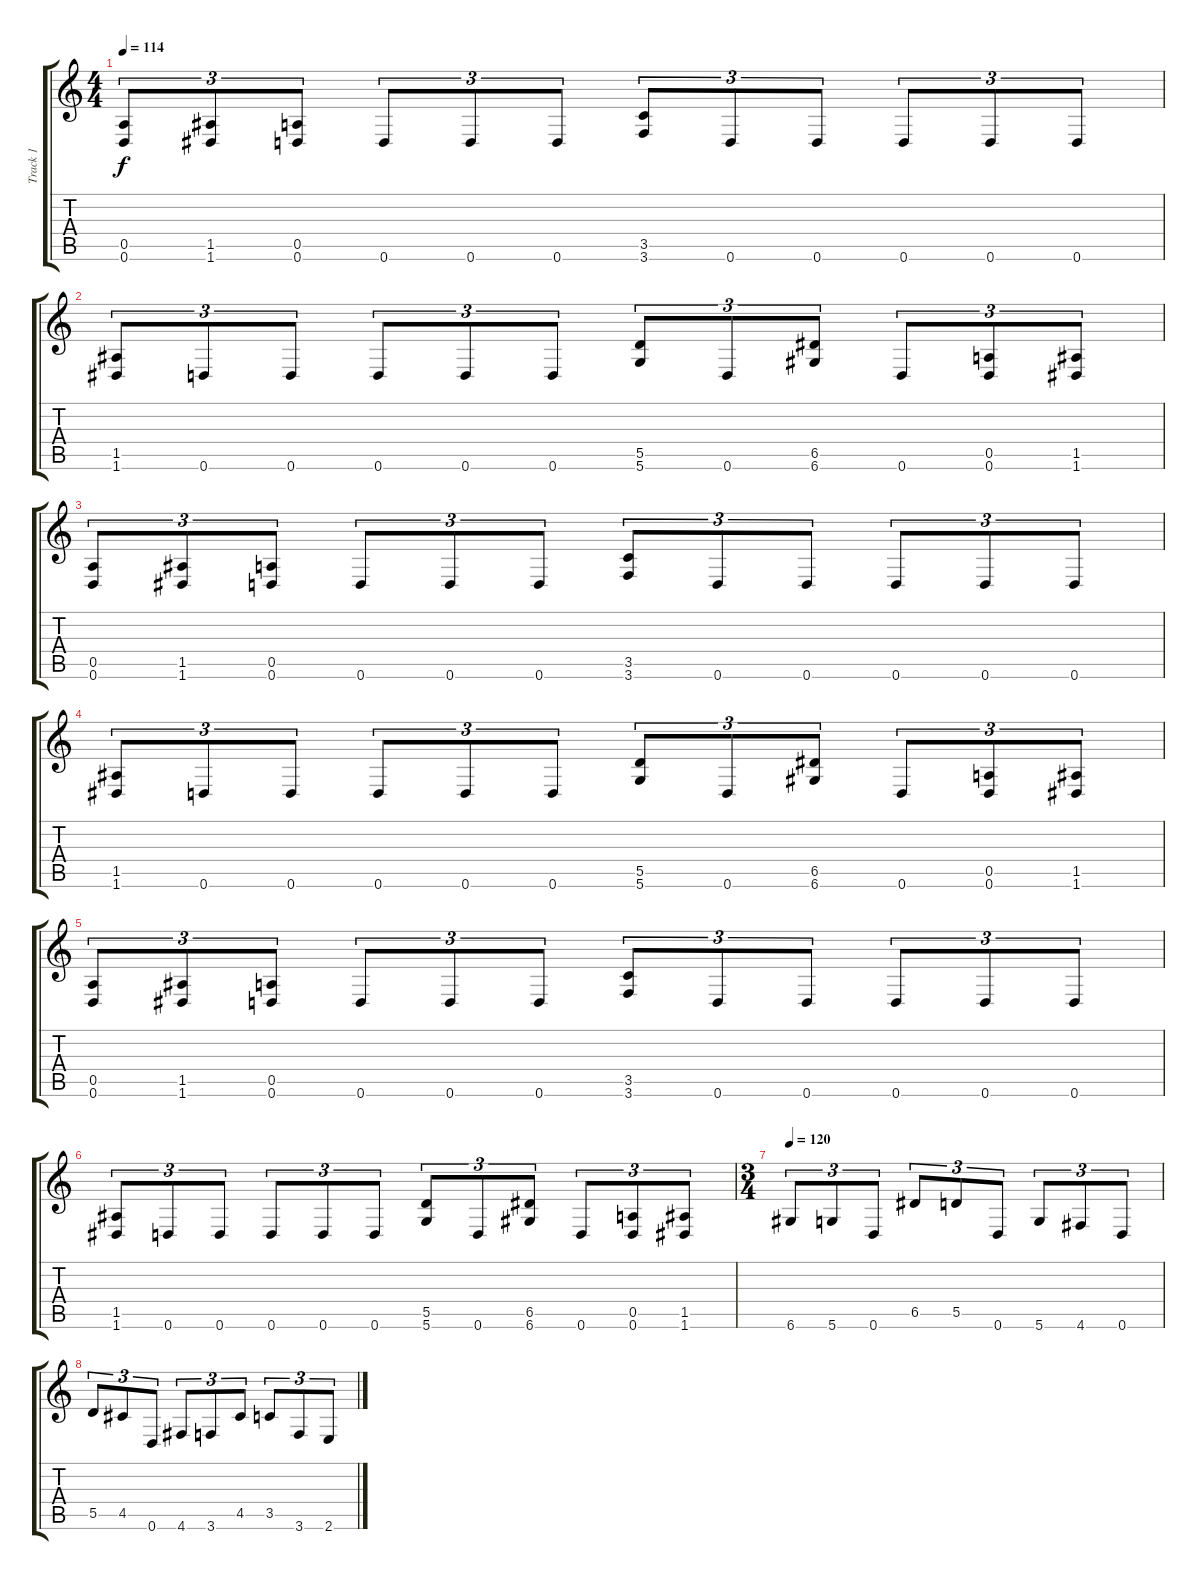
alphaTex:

\track ("Track 1" "Track 1") {instrument distortionguitar}
\staff {score tabs}
\tuning (D4 B3 G3 D3 A2 D2) {hide}
\ts (4 4)
\tempo 114
\clef g2
\ks c
(0.5 0.6).8{tu (3 2) dy f} (1.5 1.6).8{tu (3 2)} (0.5 0.6).8{tu (3 2)} 0.6.8{tu (3 2)} 0.6.8{tu (3 2)} 0.6.8{tu (3 2)} (3.5 3.6).8{tu (3 2)} 0.6.8{tu (3 2)} 0.6.8{tu (3 2)} 0.6.8{tu (3 2)} 0.6.8{tu (3 2)} 0.6.8{tu (3 2)} |
(1.5 1.6).8{tu (3 2)} 0.6.8{tu (3 2)} 0.6.8{tu (3 2)} 0.6.8{tu (3 2)} 0.6.8{tu (3 2)} 0.6.8{tu (3 2)} (5.5 5.6).8{tu (3 2)} 0.6.8{tu (3 2)} (6.5 6.6).8{tu (3 2)} 0.6.8{tu (3 2)} (0.5 0.6).8{tu (3 2)} (1.5 1.6).8{tu (3 2)} |
(0.5 0.6).8{tu (3 2)} (1.5 1.6).8{tu (3 2)} (0.5 0.6).8{tu (3 2)} 0.6.8{tu (3 2)} 0.6.8{tu (3 2)} 0.6.8{tu (3 2)} (3.5 3.6).8{tu (3 2)} 0.6.8{tu (3 2)} 0.6.8{tu (3 2)} 0.6.8{tu (3 2)} 0.6.8{tu (3 2)} 0.6.8{tu (3 2)} |
(1.5 1.6).8{tu (3 2)} 0.6.8{tu (3 2)} 0.6.8{tu (3 2)} 0.6.8{tu (3 2)} 0.6.8{tu (3 2)} 0.6.8{tu (3 2)} (5.5 5.6).8{tu (3 2)} 0.6.8{tu (3 2)} (6.5 6.6).8{tu (3 2)} 0.6.8{tu (3 2)} (0.5 0.6).8{tu (3 2)} (1.5 1.6).8{tu (3 2)} |
(0.5 0.6).8{tu (3 2)} (1.5 1.6).8{tu (3 2)} (0.5 0.6).8{tu (3 2)} 0.6.8{tu (3 2)} 0.6.8{tu (3 2)} 0.6.8{tu (3 2)} (3.5 3.6).8{tu (3 2)} 0.6.8{tu (3 2)} 0.6.8{tu (3 2)} 0.6.8{tu (3 2)} 0.6.8{tu (3 2)} 0.6.8{tu (3 2)} |
(1.5 1.6).8{tu (3 2)} 0.6.8{tu (3 2)} 0.6.8{tu (3 2)} 0.6.8{tu (3 2)} 0.6.8{tu (3 2)} 0.6.8{tu (3 2)} (5.5 5.6).8{tu (3 2)} 0.6.8{tu (3 2)} (6.5 6.6).8{tu (3 2)} 0.6.8{tu (3 2)} (0.5 0.6).8{tu (3 2)} (1.5 1.6).8{tu (3 2)} |
\ts (3 4)
\tempo 120
6.6.8{tu (3 2)} 5.6.8{tu (3 2)} 0.6.8{tu (3 2)} 6.5.8{tu (3 2)} 5.5.8{tu (3 2)} 0.6.8{tu (3 2)} 5.6.8{tu (3 2)} 4.6.8{tu (3 2)} 0.6.8{tu (3 2)} |
5.5.8{tu (3 2)} 4.5.8{tu (3 2)} 0.6.8{tu (3 2)} 4.6.8{tu (3 2)} 3.6.8{tu (3 2)} 4.5.8{tu (3 2)} 3.5.8{tu (3 2)} 3.6.8{tu (3 2)} 2.6.8{tu (3 2)}
